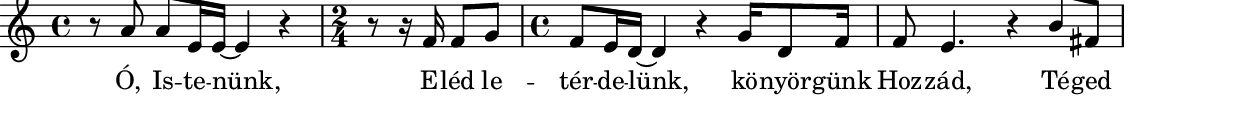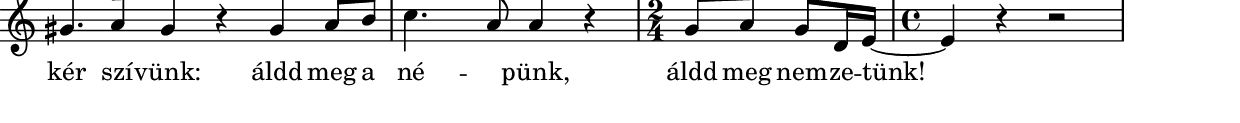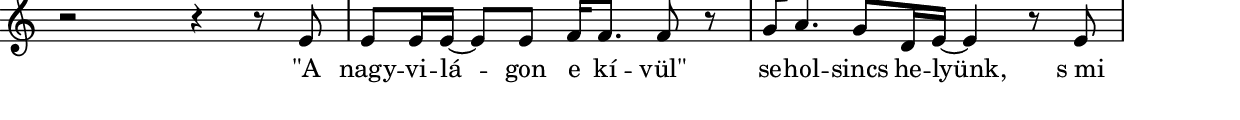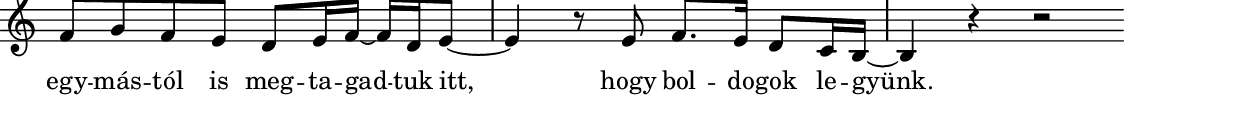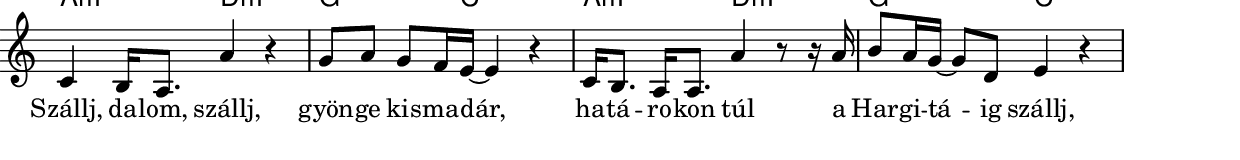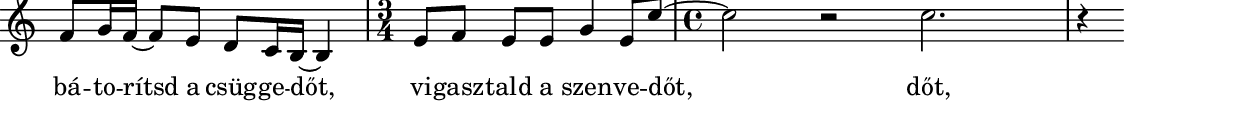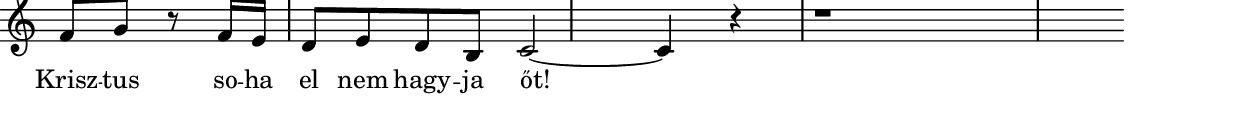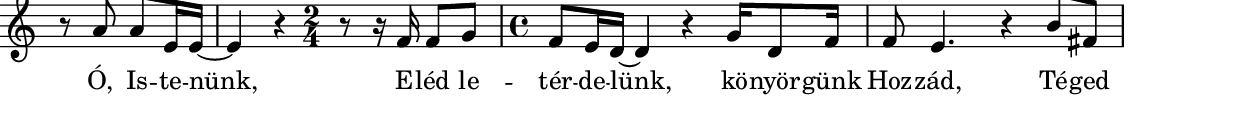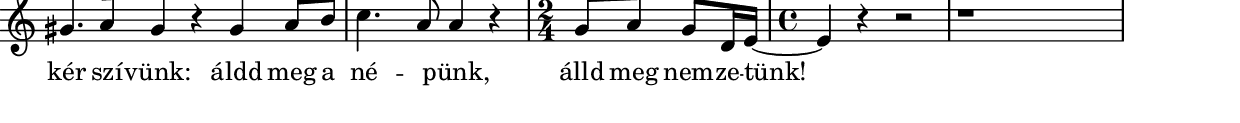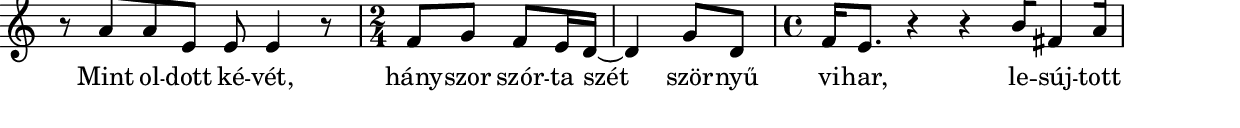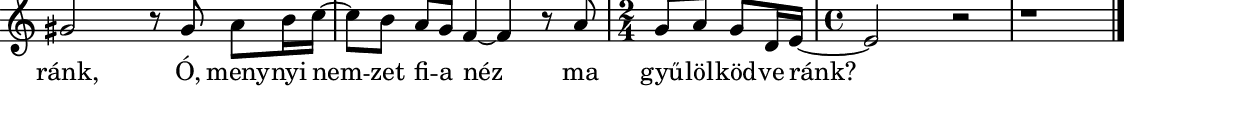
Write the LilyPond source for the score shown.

% MusicXML to Lilypond converter by Kovi

szovegAAA = \lyricmode {  "Ó," "Is" -- "te" -- "nünk," "E" -- "léd" "le" -- "tér" -- "de" -- "lünk," "kö" -- "nyör" -- "günk" "Hoz" -- "zád," "Té" -- "ged" "kér" "szí" -- "vünk:" "áldd" "meg" "a" "né" --  \skip 4 "pünk," "áldd" "meg" "nem" -- "ze" -- "tünk!" "\"A" "nagy" -- "vi" -- "lá" -- "gon" "e" "kí" -- "vül\"" "se" -- "hol" -- "sincs" "he" -- "lyünk," "s mi" "egy" -- "más" -- "tól" "is" "meg" -- "ta" -- "gad" -- "tuk" "itt," "hogy" "bol" -- "do" -- "gok" "le" -- "gyünk." "Szállj," "da" -- "lom," "szállj," "gyön" -- "ge" "kis" -- "ma" -- "dár," "ha" -- "tá" -- "ro" -- "kon" "túl" "a" "Har" -- "gi" -- "tá" -- "ig" "szállj," "bá" -- "to" -- "rítsd" "a" "csüg" -- "ge" -- "dőt," "vi" -- "gasz" -- "tald" "a" "szen" -- "ve" -- "dőt," "dőt," "Krisz" -- "tus" "so" -- "ha" "el" "nem" "hagy" -- "ja" "őt!" "Ó," "Is" -- "te" -- "nünk," "E" -- "léd" "le" -- "tér" -- "de" -- "lünk," "kö" -- "nyör" -- "günk" "Hoz" -- "zád," "Té" -- "ged" "kér" "szí" -- "vünk:" "áldd" "meg" "a" "né" --  \skip 4 "pünk," "álld" "meg" "nem" -- "ze" -- "tünk!" "Mint" "ol" -- "dott" "ké" -- "vét," "hány" -- "szor" "szór" -- "ta" "szét" "ször" -- "nyű" "vi" -- "har," "le" -- "súj" -- "tott" "ránk," "Ó," "meny" -- "nyi" "nem" -- "zet" "fi" -- "a" "néz" "ma" "gyű" -- "löl" -- "köd" -- "ve" "ránk?"  }

% Analyzing...
% 1 parts
% 1 Staff
% forceBassClefActive = 
melody = {
% 235 notes in the part
% 1 voices

\new Staff
\new Voice {
% 235 notes
% 43 mesaures

% Measure 1
\clef "treble"
\key c \major
\time 4/4 
r8 a'8 a'8 e'16 e'16~ e'4 r4 
% Measure 2
\time 2/4 
r8 r16 f'16 f'8 g'8 
% Measure 3
\time 4/4 
f'8 e'16 d'16~ d'4 r4 g'16 d'8 f'16 
% Measure 4
f'8 e'4. r4 b'8 fis'8 
% Measure 5
\break
gis'8. a'16 gis'4 r4 gis'8 a'16 b'16 
% Measure 6
c''4. a'8 a'4 r4 
% Measure 7
\time 2/4 
g'8 a'8 g'8 d'16 e'16~ 
% Measure 8
\time 4/4 
e'4 r4 r2 
% Measure 9
\break
r2 r4 r8 e'8 
% Measure 10
e'8 e'16 e'16~ e'8 e'8 f'16 f'8. f'8 r8 
% Measure 11
g'16 a'8. g'8 d'16 e'16~ e'4 r8 e'8 
% Measure 12
\break
f'8 g'8 f'8 e'8 d'8 e'16 f'16~ f'16 d'16 e'8~ 
% Measure 13
e'4 r8 e'8 f'8. e'16 d'8 c'16 b16~ 
% Measure 14
b4 r4 r2 
% Measure 15
\repeat volta 2 {
\bar "|:" \break
\once \override Score.RehearsalMark #'self-alignment-X = #LEFT
\mark \markup{ \fontsize #-1 \box Refrén } 
c'4 b16 a8. a'4 r4 
% Measure 16
g'8 a'8 g'8 f'16 e'16~ e'4 r4 
% Measure 17
c'16 b8. a16 a8. a'4 r8 r16 a'16 
% Measure 18
b'8 a'16 g'16~ g'8 d'8 e'4 r4 
% Measure 19
\break
f'8 g'16 f'16~ f'8 e'8 d'8 c'16 b16~ b4 
% Measure 20
\time 3/4 
e'8 f'8 e'8 e'8 g'8 e'16 c''16~ 
% Measure 21
}\alternative {
{\time 4/4 
c''2 r2 \bar ":|" }
% Measure 22
{c''2. r4 
% Measure 23
\break
f'8 g'8 r8 f'16 e'16 d'8 e'8 d'8 b8 
% Measure 24
c'2~ c'4 r4 
% Measure 25
r1 }
}
% Measure 26
\break
r8 a'8 a'8 e'16 e'16~ e'4 r4 
% Measure 27
\time 2/4 
r8 r16 f'16 f'8 g'8 
% Measure 28
\time 4/4 
f'8 e'16 d'16~ d'4 r4 g'16 d'8 f'16 
% Measure 29
f'8 e'4. r4 b'8 fis'8 
% Measure 30
\break
gis'8. a'16 gis'4 r4 gis'8 a'16 b'16 
% Measure 31
c''4. a'8 a'4 r4 
% Measure 32
\time 2/4 
g'8 a'8 g'8 d'16 e'16~ 
% Measure 33
\time 4/4 
e'4 r4 r2 
% Measure 34
r1 
% Measure 35
\break
r8 a'8 a'8 e'8 e'8 e'4 r8 
% Measure 36
\time 2/4 
f'8 g'8 f'8 e'16 d'16~ 
% Measure 37
d'4 g'8 d'8 
% Measure 38
\time 4/4 
f'16 e'8. r4 r4 b'16 fis'8 a'16 
% Measure 39
\break
gis'2 r8 gis'8 a'8 b'16 c''16~ 
% Measure 40
c''8 b'8 a'16 g'16 f'8~ f'4 r8 a'8 
% Measure 41
\time 2/4 
g'8 a'8 g'8 d'16 e'16~ 
% Measure 42
\time 4/4 
e'2 r2 
% Measure 43
r1 \bar "|." 
} % voice
\addlyrics { \szovegAAA }

} % melody


harmonies = \chordmode {
% 61 chords
\germanChords
a4:m s4 s4 s4 d4:m s4 g4 s4 s4 s4 c4 s4 b4:7 s4 e4 s4 s4 s4 a4:m s4 d4:m s4 g4 s4 c4 s4 s4 s4 e4 s4 s4 s4 a4:m s4 f4 s4 g4 s4 c4 s4 d4:m s4 g4 s8 c4 s4 s8 d4:m s8. e4 s4 s4 s4 s16 a4:m s4 d4:m s4 g4 s8. c4 s4 s16 a4:m s4 d4:m s4 g4 s4 c4 s4 d4:m s4 g4 s4 c4 s4 s8. a4:m s4 s16 e4 s4 a4:m s4 s4 s4 f4 s4 g4 s4 s4 s4 f4 c4 e4 s4 s4 s4 a4:m s4 s4 s4 d4:m s4 g4 s4 s4 s4 c4 s4 b4:7 s4 e4 s4 s4 s4 a4:m s4 d4:m s4 g4 s8. c4 s4 s4 s4 s16 e4 s4 s4 s4 a4:m s4 s4 s4 d4:m s8. g4 s4 s16 c4 s4 b4:7 s4 e4 s4 s4 s8. a4:m s8. d4:m s4 s8 g4 s8. c4 s4 s4 s4 s16 e4
}

\include "../../definitions.ly"
